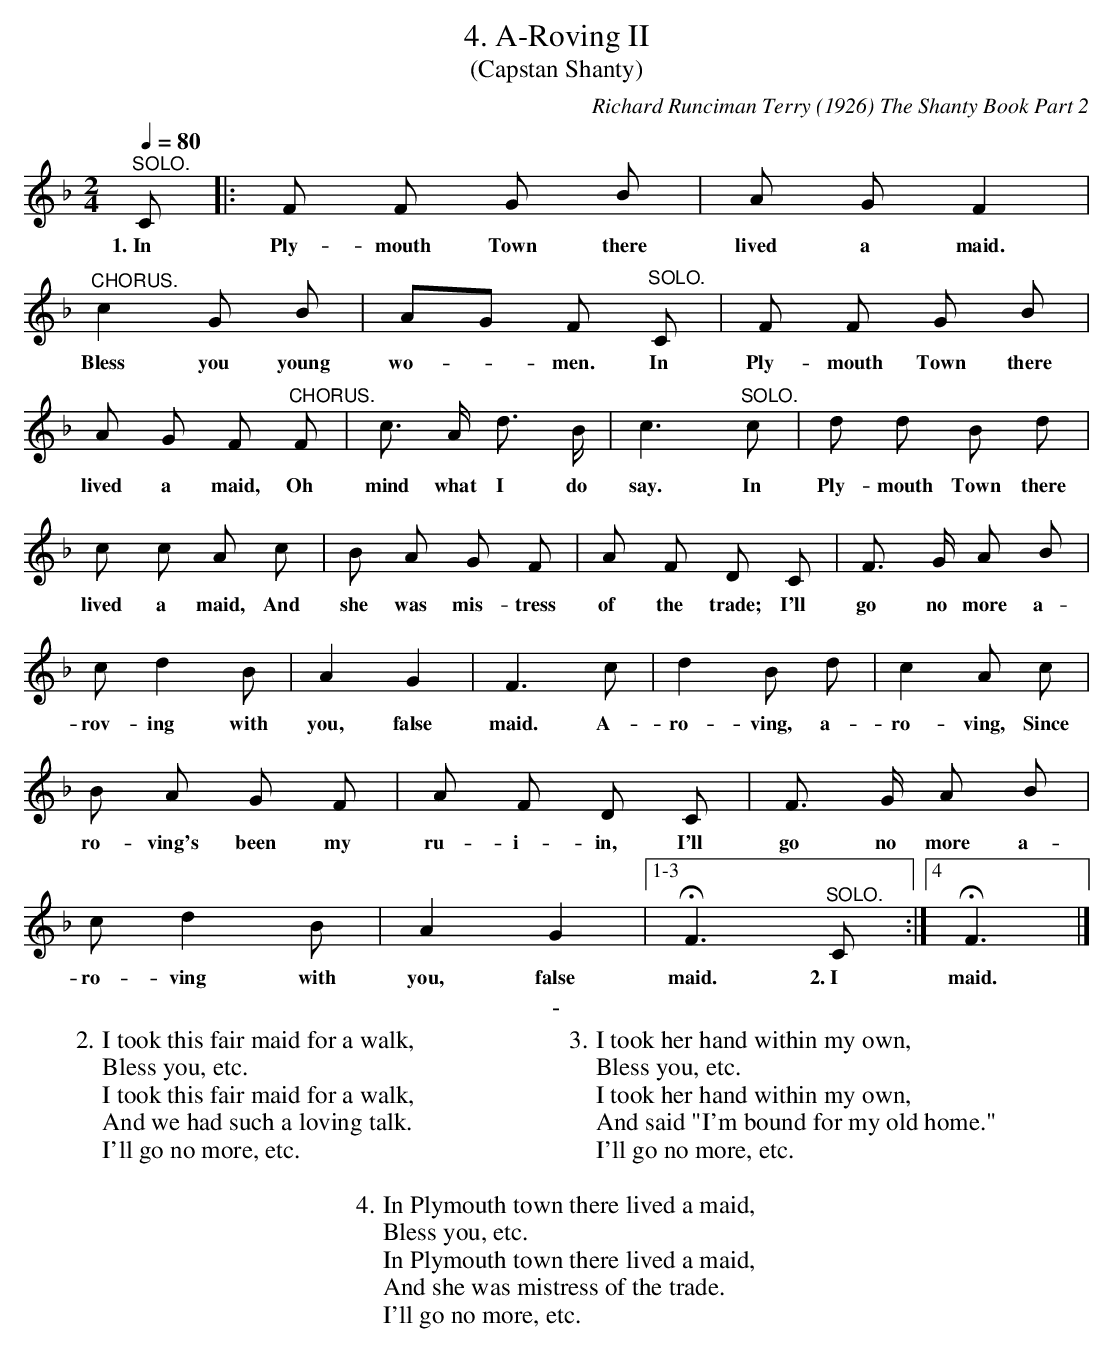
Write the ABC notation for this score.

X:1
T:4. A-Roving II
T:(Capstan Shanty)
C:Richard Runciman Terry (1926) The Shanty Book Part 2
L:1/8
Q:1/4=80
M:2/4
K:F
"^SOLO." C |: F F G B | A G F2 |  "^CHORUS." c2 G B | AG F "^SOLO." C | F F G B|$
w: 1.~In| Ply-mouth Town there | lived a maid. | Bless you young |wo-*men. In | Ply-mouth Town there |
A G F "^CHORUS." F | c> A d> B | c3 "^SOLO." c | d d B d|
w: lived a maid, Oh | mind what I do | say. In Ply-mouth Town there |
c c A c | B A G F | A F D C | F> G A B |
w: lived a maid, And | she was mis-tress | of the trade; I'll | go no more a- |
c d2 B | A2 G2 | F3 c | d2 B d |c2 A c | B A G F |
w: rov-ing with | you, false | maid. A- |ro-ving, a- | ro-ving, Since | ro-ving's been my |
A F D C | F> G A B | c d2 B | A2 G2 |1-3 HF3 "^SOLO." C :|4 HF3 |]
w: ru-i-in, I'll |go no more a- | ro-ving with | you, false| maid. 2.~I | maid.
T: -
W: 2. I took this fair maid for a walk,
W: Bless you, etc.
W: I took this fair maid for a walk,
W: And we had such a loving talk.
W: I'll go no more, etc.
W:
W: 3. I took her hand within my own,
W: Bless you, etc.
W: I took her hand within my own,
W: And said "I'm bound for my old home."
W: I'll go no more, etc.
W:
W: 4. In Plymouth town there lived a maid,
W: Bless you, etc.
W: In Plymouth town there lived a maid,
W: And she was mistress of the trade.
W: I'll go no more, etc.
